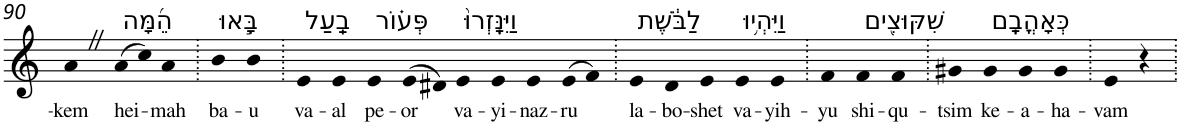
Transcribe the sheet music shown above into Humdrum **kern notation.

**kern	**text
*part1	*part1
*staff1	*staff1
*I"Piano	*
*I'Pno	*
!!LO:PB:g=z
*clefG2	*
*k[]	*
=90	=90
!	!LO:LY:b
4aZ	-kem
!LO:TX:a:t=הֵ֜מָּה	!
!	!LO:LY:b
(>8a	hei-
8cc)	.
!	!LO:LY:b
4a	-mah
=91.	=91.
!LO:TX:a:t=בָּ֣אוּ	!
!	!LO:LY:b
4b	ba-
!	!LO:LY:b
4b	-u
=92.	=92.
!LO:TX:a:t=בַֽעַל	!
!	!LO:LY:b
4e	va-
!	!LO:LY:b
4e	-al
!LO:TX:a:t=פְּע֗וֹר	!
!	!LO:LY:b
4e	pe-
!	!LO:LY:b
(>8e	-or
8d#X)	.
!LO:TX:a:t=וַיִּנָּֽזְרוּ֙	!
!	!LO:LY:b
4e	va-
!	!LO:LY:b
4e	-yi-
!	!LO:LY:b
4e	-naz-
!	!LO:LY:b
(>8e	-ru
8f)	.
=93.	=93.
!LO:TX:a:t=לַבֹּ֔שֶׁת	!
!	!LO:LY:b
4e	la-
!	!LO:LY:b
4d	-bo-
!	!LO:LY:b
4e	-shet
!LO:TX:a:t=וַיִּהְי֥וּ	!
!	!LO:LY:b
4e	va-
!	!LO:LY:b
4e	-yih-
=94.	=94.
!	!LO:LY:b
4f	-yu
!LO:TX:a:t=שִׁקּוּצִ֖ים	!
!	!LO:LY:b
4f	shi-
!	!LO:LY:b
4f	-qu-
=95.	=95.
!	!LO:LY:b
4g#X	-tsim
!LO:TX:a:t=כְּאָהֳבָֽם	!
!	!LO:LY:b
4g#	ke-
!	!LO:LY:b
4g#	-a-
!	!LO:LY:b
4g#	-ha-
=96.	=96.
!	!LO:LY:b
4e	-vam
4r	.
=.	=.
*-	*-
